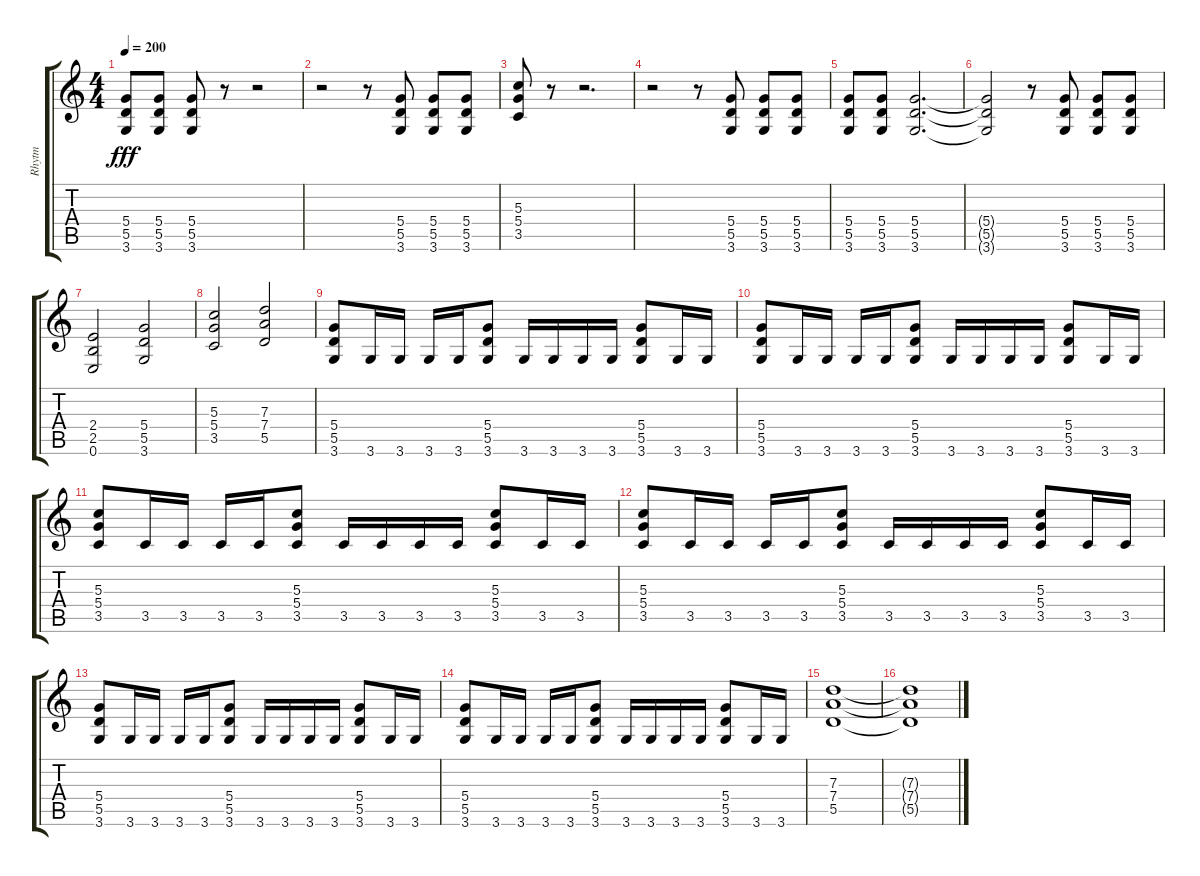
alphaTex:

\track ("Rhytm" "Rhytm") {instrument distortionguitar}
\staff {score tabs}
\tuning (E4 B3 G3 D3 A2 E2) {hide}
\ts (4 4)
\tempo 200
\clef g2
\ks c
(5.4 5.5 3.6).8{dy fff} (5.4 5.5 3.6).8 (5.4 5.5 3.6).8 r.8 r.2 |
r.2 r.8 (5.4 5.5 3.6).8 (5.4 5.5 3.6).8 (5.4 5.5 3.6).8 |
(5.3 5.4 3.5).8 r.8 r.2{d} |
r.2 r.8 (5.4 5.5 3.6).8 (5.4 5.5 3.6).8 (5.4 5.5 3.6).8 |
(5.4 5.5 3.6).8 (5.4 5.5 3.6).8 (5.4 5.5 3.6).2{d} |
(5.4{t} 5.5{t} 3.6{t}).2 r.8 (5.4 5.5 3.6).8 (5.4 5.5 3.6).8 (5.4 5.5 3.6).8 |
(2.4 2.5 0.6).2 (5.4 5.5 3.6).2 |
(5.3 5.4 3.5).2 (7.3 7.4 5.5).2 |
(5.4 5.5 3.6).8 3.6.16 3.6.16 3.6.16 3.6.16 (5.4 5.5 3.6).8 3.6.16 3.6.16 3.6.16 3.6.16 (5.4 5.5 3.6).8 3.6.16 3.6.16 |
(5.4 5.5 3.6).8 3.6.16 3.6.16 3.6.16 3.6.16 (5.4 5.5 3.6).8 3.6.16 3.6.16 3.6.16 3.6.16 (5.4 5.5 3.6).8 3.6.16 3.6.16 |
(5.3 5.4 3.5).8 3.5.16 3.5.16 3.5.16 3.5.16 (5.3 5.4 3.5).8 3.5.16 3.5.16 3.5.16 3.5.16 (5.3 5.4 3.5).8 3.5.16 3.5.16 |
(5.3 5.4 3.5).8 3.5.16 3.5.16 3.5.16 3.5.16 (5.3 5.4 3.5).8 3.5.16 3.5.16 3.5.16 3.5.16 (5.3 5.4 3.5).8 3.5.16 3.5.16 |
(5.4 5.5 3.6).8 3.6.16 3.6.16 3.6.16 3.6.16 (5.4 5.5 3.6).8 3.6.16 3.6.16 3.6.16 3.6.16 (5.4 5.5 3.6).8 3.6.16 3.6.16 |
(5.4 5.5 3.6).8 3.6.16 3.6.16 3.6.16 3.6.16 (5.4 5.5 3.6).8 3.6.16 3.6.16 3.6.16 3.6.16 (5.4 5.5 3.6).8 3.6.16 3.6.16 |
(7.3 7.4 5.5).1 |
(7.3{t} 7.4{t} 5.5{t}).1
